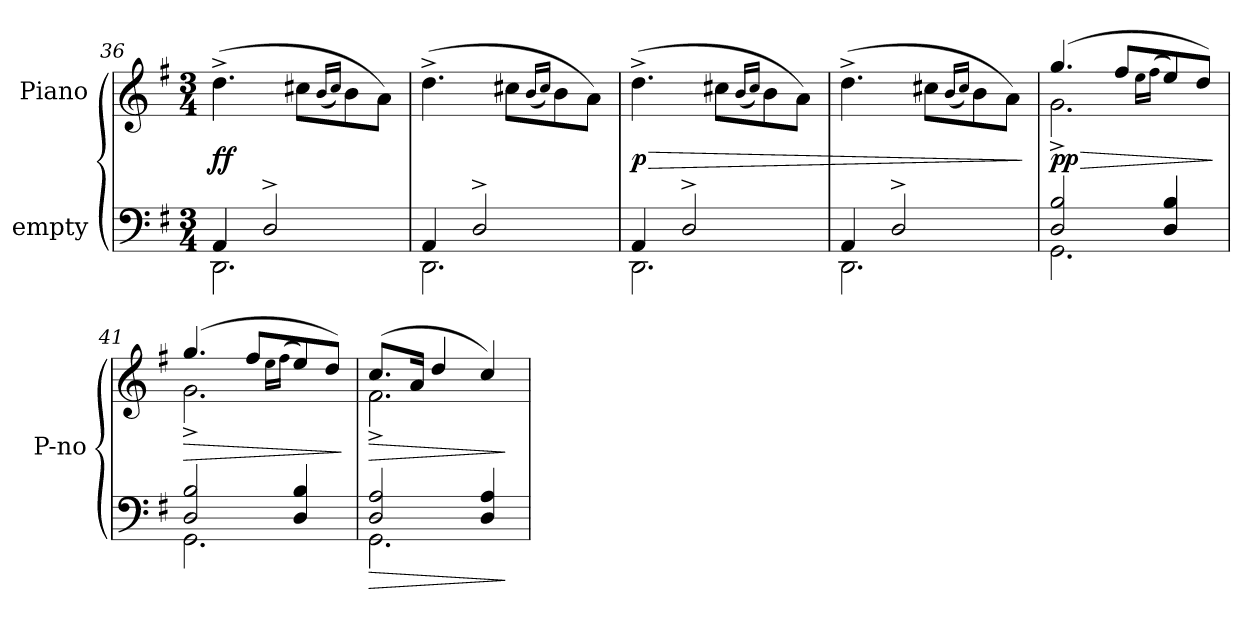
**kern	**dynam	**kern	**dynam
*part2	*part2	*part1	*part1
*staff2	*staff2	*staff1	*staff1
*I"empty	*	*I"Piano	*
*	*	*I'P-no	*
!!LO:LB:g=z
*clefF4	*	*clefG2	*
*k[f#]	*	*k[f#]	*
*M3/4	*	*M3/4	*
=36	=36	=36	=36
*^	*	*	*
4AA/	2.DD\	.	(4.dd^\	ff
2D^/	.	.	.	.
.	.	.	8cc#X\L	.
.	.	.	(16qqb/LL	.
.	.	.	16qqcc#/JJ)	.
.	.	.	8b\	.
.	.	.	8a\J)	.
=37	=37	=37	=37	=37
4AA/	2.DD\	.	(4.dd^\	.
2D^/	.	.	.	.
.	.	.	8cc#X\L	.
.	.	.	(16qqb/LL	.
.	.	.	16qqcc#/JJ)	.
.	.	.	8b\	.
.	.	.	8a\J)	.
=38	=38	=38	=38	=38
!	!	!	!	!LO:HP:b
4AA/	2.DD\	.	(4.dd^\	> p
2D^/	.	.	.	.
.	.	.	8cc#X\L	.
.	.	.	(16qqb/LL	.
.	.	.	16qqcc#/JJ)	.
.	.	.	8b\	.
.	.	.	8a\J)	.
=39	=39	=39	=39	=39
4AA/	2.DD\	.	(4.dd^\	.
2D^/	.	.	.	.
.	.	.	8cc#X\L	.
.	.	.	(16qqb/LL	.
.	.	.	16qqcc#/JJ)	.
.	.	.	8b\	.
.	.	.	8a\J)	.
*v	*v	*	*	*
.	.	.	]
=40	=40	=40	=40
*^	*	*^	*
!	!	!	!	!	!LO:HP:b
2D/ 2B/	2.GG\	.	(4.gg/	2.g^\	> pp
.	.	.	8ff#/L	.	.
.	.	.	16qqee\LL	.	.
.	.	.	(16qqff#\JJ	.	.
4D/ 4B/	.	.	8ee/)	.	.
.	.	.	8dd/J)	.	.
*v	*v	*	*	*	*
*	*	*v	*v	*
.	.	.	]
=41	=41	=41	=41
*^	*	*^	*
!	!	!	!	!	!LO:HP:b
2D/ 2B/	2.GG\	.	(4.gg/	2.g^\	>
.	.	.	8ff#/L	.	.
.	.	.	16qqee\LL	.	.
.	.	.	(16qqff#\JJ	.	.
4D/ 4B/	.	.	8ee/)	.	.
.	.	.	8dd/J)	.	.
*v	*v	*	*	*	*
*	*	*v	*v	*
.	.	.	]
!!LO:LB:g=z
=42	=42	=42	=42
*^	*	*	*
!	!	!LO:HP:b	!	!LO:HP:b
*	*	*	*^	*
2D/ 2A/	2.GG\	>	(8.cc/L	2.f#^\	>
.	.	.	16a/Jk	.	.
.	.	.	4dd/	.	.
4D/ 4A/	.	.	4cc/)	.	.
*v	*v	*	*	*	*
*	*	*v	*v	*
.	]	.	]
=	=	=	=
*-	*-	*-	*-
